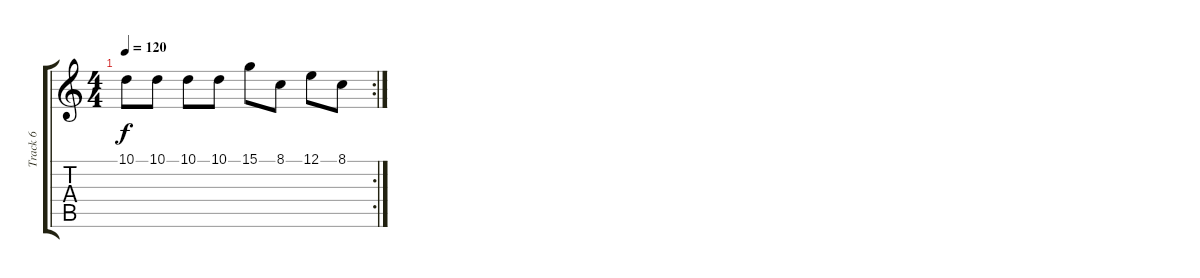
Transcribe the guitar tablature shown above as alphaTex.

\track ("Track 6" "Track 6") {instrument electricgrandpiano}
\staff {score tabs}
\tuning (E4 B3 G3 D3 A2 E2) {hide}
\rc 2
\ts (4 4)
\tempo 120
\clef g2
\ks c
10.1.8{dy f} 10.1.8 10.1.8 10.1.8 15.1.8 8.1.8 12.1.8 8.1.8
